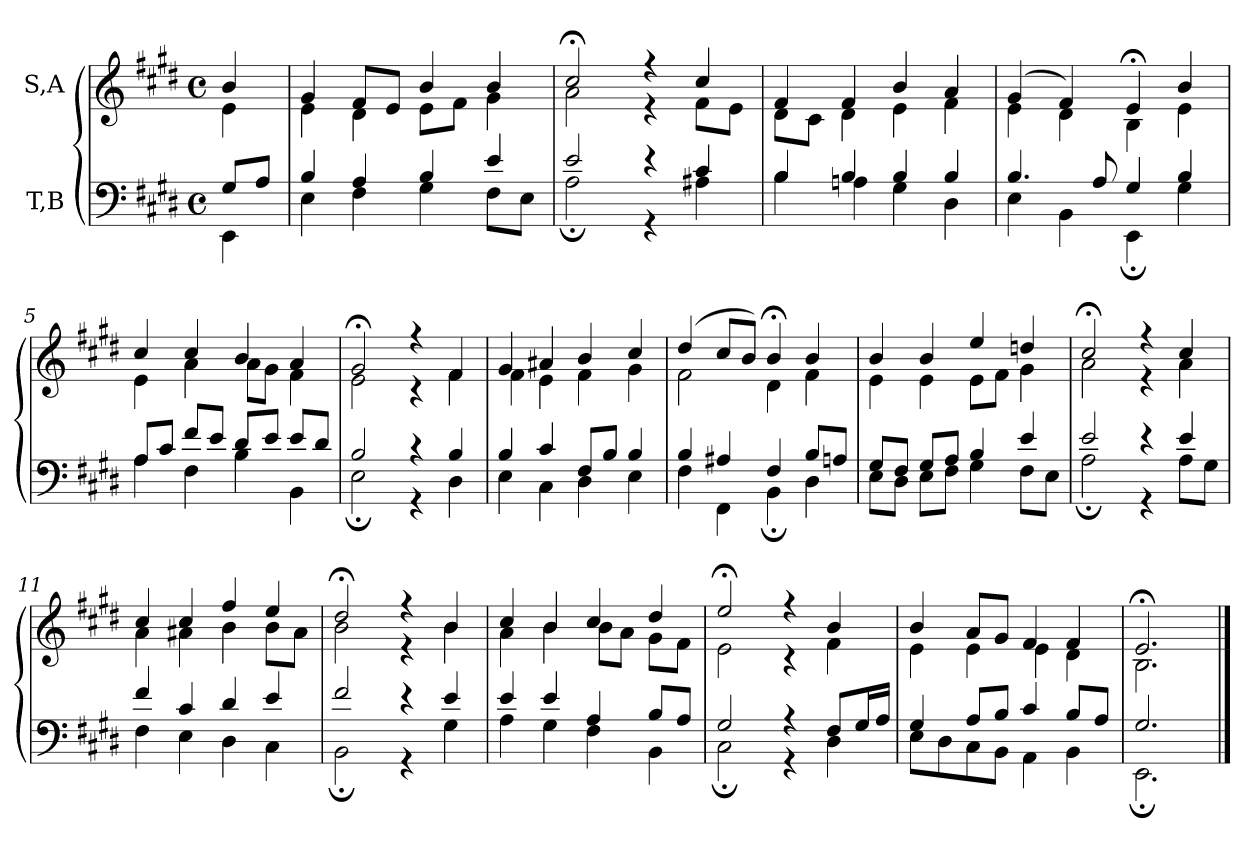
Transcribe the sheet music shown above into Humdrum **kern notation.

**kern	**kern
*part2	*part1
*staff2	*staff1
*I"T,B	*I"S,A
*clefF4	*clefG2
*k[f#c#g#d#]	*k[f#c#g#d#]
*M4/4	*M4/4
*met(c)	*met(c)
=	=
*^	*^
8G#L	4EE	4b	4e
8AJ	.	.	.
=1	=1	=1	=1
4B	4E	4g#	4e
4A	4F#	8f#L	4d#
.	.	8eJ	.
4B	4G#	4b	8eL
.	.	.	8f#J
4e	8F#L	4b	4g#
.	8EJ	.	.
=2	=2	=2	=2
2e	2A;	2cc#;<	2a
4r	4r	4r	4r
4c#	4A#X	4cc#	8f#L
.	.	.	8eJ
=3	=3	=3	=3
4B	4B	4f#	8d#L
.	.	.	8c#J
4B	4An	4f#	4d#
4B	4G#	4b	4e
4B	4D#	4a	4f#
=4	=4	=4	=4
4.B	4E	(>4g#	4e
.	4BB	4f#)	4d#
8A	.	.	.
4G#	4EE;	4e;<	4B
4B	4G#	4b	4e
=5	=5	=5	=5
8AL	4A	4cc#	4e
8c#J	.	.	.
8f#L	4F#	4cc#	4a
8eJ	.	.	.
8d#L	4B	4b	8aL
8eJ	.	.	8g#J
8eL	4BB	4a	4f#
8d#J	.	.	.
=6	=6	=6	=6
2B	2E;	2g#;<	2e
4r	4r	4r	4r
4B	4D#	4f#	4f#
=7	=7	=7	=7
4B	4E	4g#	4f#
4c#	4C#	4a#X	4e
8F#L	4D#	4b	4f#
8BJ	.	.	.
4B	4E	4cc#	4g#
=8	=8	=8	=8
4B	4F#	(>4dd#	2f#
4A#X	4FF#	8cc#L	.
.	.	8bJ)	.
4F#	4BB;	4b;<	4d#
8BL	4D#	4b	4f#
8AnJ	.	.	.
=9	=9	=9	=9
8G#L	8EL	4b	4e
8F#J	8D#J	.	.
8G#L	8EL	4b	4e
8AJ	8F#J	.	.
4B	4G#	4ee	8eL
.	.	.	8f#J
4e	8F#L	4ddn	4g#
.	8EJ	.	.
=10	=10	=10	=10
2e	2A;	2cc#;<	2a
4r	4r	4r	4r
4e	8AL	4cc#	4a
.	8G#J	.	.
=11	=11	=11	=11
4f#	4F#	4cc#	4a
4c#	4E	4cc#	4a#X
4d#	4D#	4ff#	4b
4e	4C#	4ee	8bL
.	.	.	8a#J
=12	=12	=12	=12
2f#	2BB;	2dd#;<	2b
4r	4r	4r	4r
4e	4G#	4b	4b
=13	=13	=13	=13
4e	4A	4cc#	4a
4e	4G#	4b	4b
4A	4F#	4cc#	8bL
.	.	.	8aJ
8BL	4BB	4dd#	8g#L
8AJ	.	.	8f#J
=14	=14	=14	=14
2G#	2C#;	2ee;<	2e
4r	4r	4r	4r
8F#L	4D#	4b	4f#
16G#L	.	.	.
16AJJ	.	.	.
=15	=15	=15	=15
4G#	8EL	4b	4e
.	8D#	.	.
8AL	8C#	8aL	4e
8BJ	8BBJ	8g#J	.
4c#	4AA	4f#	4e
8BL	4BB	4f#	4d#
8AJ	.	.	.
=16	=16	=16	=16
2.G#	2.EE;	2.e;<	2.B
*v	*v	*	*
*	*v	*v
==	==
*-	*-
